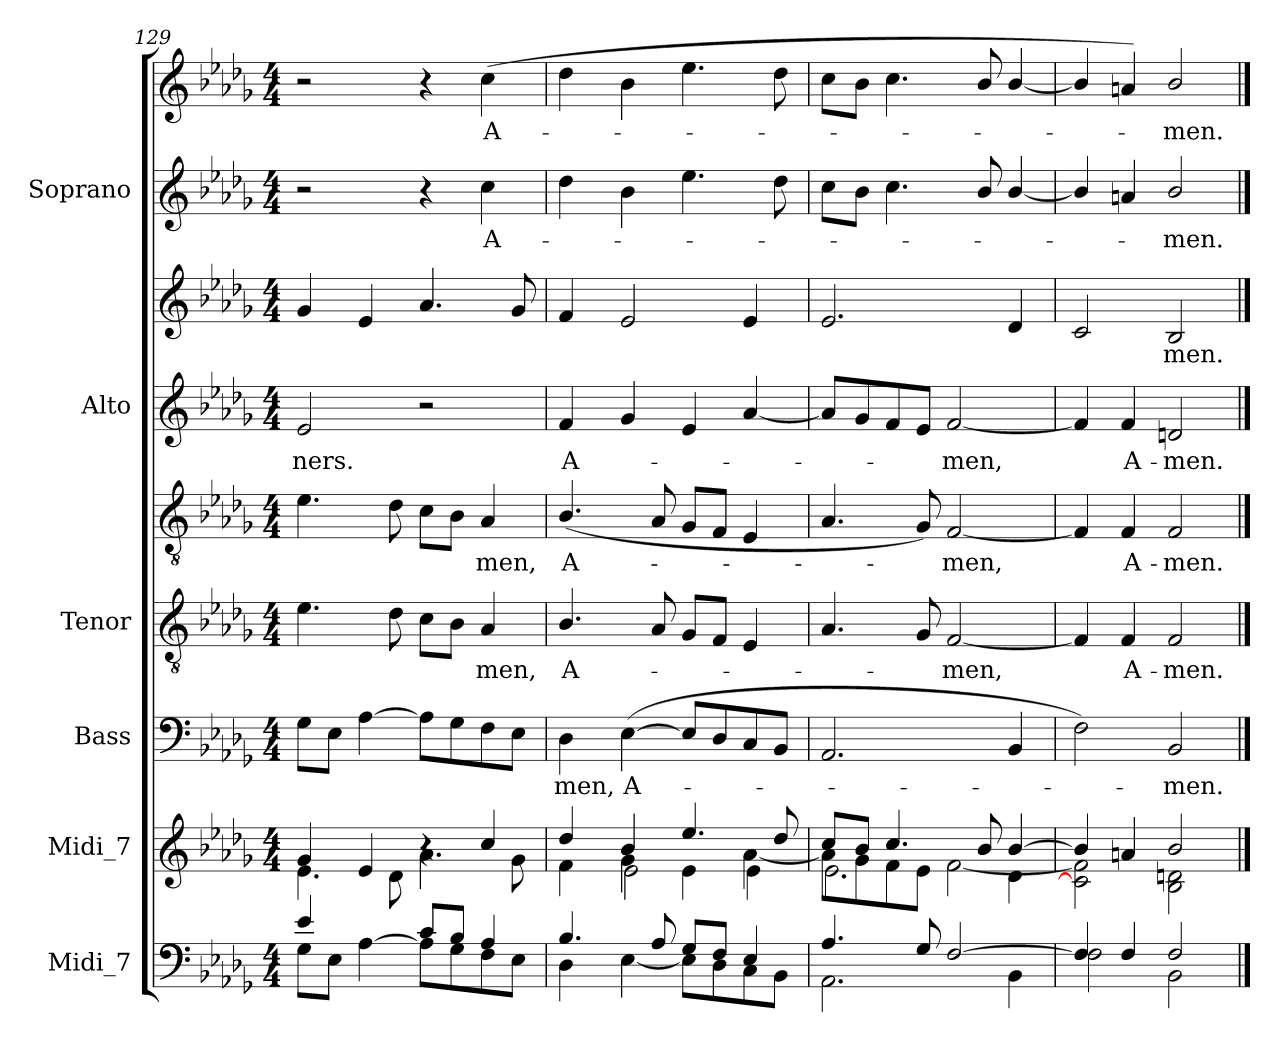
**kern	**kern	**kern	**text	**kern	**text	**kern	**text	**kern	**text	**kern	**text	**kern	**text	**kern	**text
*part6	*part5	*part4	*part4	*part3	*part3	*part3	*part3	*part2	*part2	*part2	*part2	*part1	*part1	*part1	*part1
*staff9	*staff8	*staff7	*staff7	*staff6	*staff6	*staff5	*staff5	*staff4	*staff4	*staff3	*staff3	*staff2	*staff2	*staff1	*staff1
*I"Midi_7	*I"Midi_7	*I"Bass	*	*I"Tenor	*	*	*	*I"Alto	*	*	*	*I"Soprano	*	*	*
*	*	*I'B	*	*I'T	*	*	*	*I'A	*	*	*	*I'S	*	*	*
*clefF4	*clefG2	*clefF4	*	*clefGv2	*	*clefGv2	*	*clefG2	*	*clefG2	*	*clefG2	*	*clefG2	*
*k[b-e-a-d-g-]	*k[b-e-a-d-g-]	*k[b-e-a-d-g-]	*	*k[b-e-a-d-g-]	*	*k[b-e-a-d-g-]	*	*k[b-e-a-d-g-]	*	*k[b-e-a-d-g-]	*	*k[b-e-a-d-g-]	*	*k[b-e-a-d-g-]	*
*D-:	*D-:	*D-:	*	*D-:	*	*D-:	*	*D-:	*	*D-:	*	*D-:	*	*D-:	*
*M4/4	*M4/4	*M4/4	*	*M4/4	*	*M4/4	*	*M4/4	*	*M4/4	*	*M4/4	*	*M4/4	*
=129	=129	=129	=129	=129	=129	=129	=129	=129	=129	=129	=129	=129	=129	=129	=129
*^	*^	*	*	*	*	*	*	*	*	*	*	*	*	*	*
*	*	*	*^	*	*	*	*	*	*	*	*	*	*	*	*	*	*
!	!	!	!	!	!	!	!	!	!	!	!	!LO:LY:b	!	!	!	!	!	!
4e-/	8G-\L	4g-/	4.e-\	1ryy	8G-L	.	4.e-	.	4.e-	.	2e-	-ners.	4g-	.	2r	.	2r	.
.	8E-\J	.	.	.	8E-J	.	.	.	.	.	.	.	.	.	.	.	.	.
4ryy	[4A-\	4e-/	.	.	[4A-	.	.	.	.	.	.	.	4e-	.	.	.	.	.
.	.	.	8d-\	.	.	.	8d-	.	8d-	.	.	.	.	.	.	.	.	.
8c/L	8A-\L]	4r	4.a-\	.	8A-L]	.	8cL	.	8cL	.	2r	.	4.a-	.	4r	.	4r	.
8B-/J	8G-\	.	.	.	8G-	.	8B-J	.	8B-J	.	.	.	.	.	.	.	.	.
!	!	!	!	!	!	!	!	!LO:LY:b	!	!LO:LY:b	!	!	!	!	!	!LO:LY:b	!	!LO:LY:b
4A-/	8F\	4cc/	.	.	8F	.	4A-	men,	4A-	men,	.	.	.	.	4cc	A-	(<4cc	A-
.	8E-\J	.	8g-\	.	8E-J	.	.	.	.	.	.	.	8g-	.	.	.	.	.
=130	=130	=130	=130	=130	=130	=130	=130	=130	=130	=130	=130	=130	=130	=130	=130	=130	=130	=130
!	!	!	!	!	!	!LO:LY:b	!	!LO:LY:b	!	!LO:LY:b	!	!LO:LY:b	!	!	!	!	!	!
4.B-/	4D-\	4dd-/	4f\	4ryy	4D-	men,	4.B-/	A-	(<4.B-/	A-	4f	A-	4f	.	4dd-	.	4dd-	.
!	!	!	!	!	!	!LO:LY:b	!	!	!	!	!	!	!	!	!	!	!	!
.	[4E-\	4b-/	4g-\	2e-\	(<[4E-	A-	.	.	.	.	4g-	.	2e-	.	4b-	.	4b-	.
8A-/	.	.	.	.	.	.	8A-	.	8A-	.	.	.	.	.	.	.	.	.
8G-/L	8E-\L]	4.ee-/	4e-\	.	8E-L]	.	8G-L	.	8G-L	.	4e-	.	.	.	4.ee-	.	4.ee-	.
8F/J	8D-\	.	.	.	8D-	.	8FJ	.	8FJ	.	.	.	.	.	.	.	.	.
4E-/	8C\	.	[4a-\	4e-\	8C	.	4E-	.	4E-	.	[4a-	.	4e-	.	.	.	.	.
.	8BB-\J	8dd-/	.	.	8BB-J	.	.	.	.	.	.	.	.	.	8dd-	.	8dd-	.
=131	=131	=131	=131	=131	=131	=131	=131	=131	=131	=131	=131	=131	=131	=131	=131	=131	=131	=131
4.A-/	2.AA-\	8cc/L	8a-\L]	2.e-\	2.AA-	.	4.A-	.	4.A-	.	8a-L]	.	2.e-	.	8ccL	.	8ccL	.
.	.	8b-/J	8g-\	.	.	.	.	.	.	.	8g-	.	.	.	8b-J	.	8b-J	.
.	.	4.cc/	8f\	.	.	.	.	.	.	.	8f	.	.	.	4.cc	.	4.cc	.
8G-/	.	.	8e-\J	.	.	.	8G-	.	8G-)	.	8e-J	.	.	.	.	.	.	.
!	!	!	!	!	!	!	!	!LO:LY:b	!	!LO:LY:b	!	!LO:LY:b	!	!	!	!	!	!
[2F/	.	.	[2f\	.	.	.	[2F	men,	[2F	men,	[2f	men,	.	.	.	.	.	.
.	.	8b-/	.	.	.	.	.	.	.	.	.	.	.	.	8b-/	.	8b-/	.
.	4BB-\	[4b-/	.	4d-\	4BB-	.	.	.	.	.	.	.	4d-	.	[4b-/	.	[4b-/	.
=132	=132	=132	=132	=132	=132	=132	=132	=132	=132	=132	=132	=132	=132	=132	=132	=132	=132	=132
4F/]	2F\	4b-/]	2c\] 2f\]	1ryy	2F)	.	4F]	.	4F]	.	4f]	.	2c	.	4b-/]	.	4b-/]	.
!	!	!	!	!	!	!	!	!LO:LY:b	!	!LO:LY:b	!	!LO:LY:b	!	!	!	!	!	!
4F/	.	4an/	.	.	.	.	4F	A-	4F	A-	4f	A-	.	.	4an	.	4an)	.
!	!	!	!	!	!	!LO:LY:b	!	!LO:LY:b	!	!LO:LY:b	!	!LO:LY:b	!	!LO:LY:b	!	!LO:LY:b	!	!LO:LY:b
2F/	2BB-\	2b-/	2B-\ 2dn\	.	2BB-	men.	2F	-men.	2F	-men.	2dn	-men.	2B-	men.	2b-/	men.	2b-/	men.
*v	*v	*	*	*	*	*	*	*	*	*	*	*	*	*	*	*	*	*
*	*v	*v	*v	*	*	*	*	*	*	*	*	*	*	*	*	*	*
==	==	==	==	==	==	==	==	==	==	==	==	==	==	==	==
*-	*-	*-	*-	*-	*-	*-	*-	*-	*-	*-	*-	*-	*-	*-	*-
